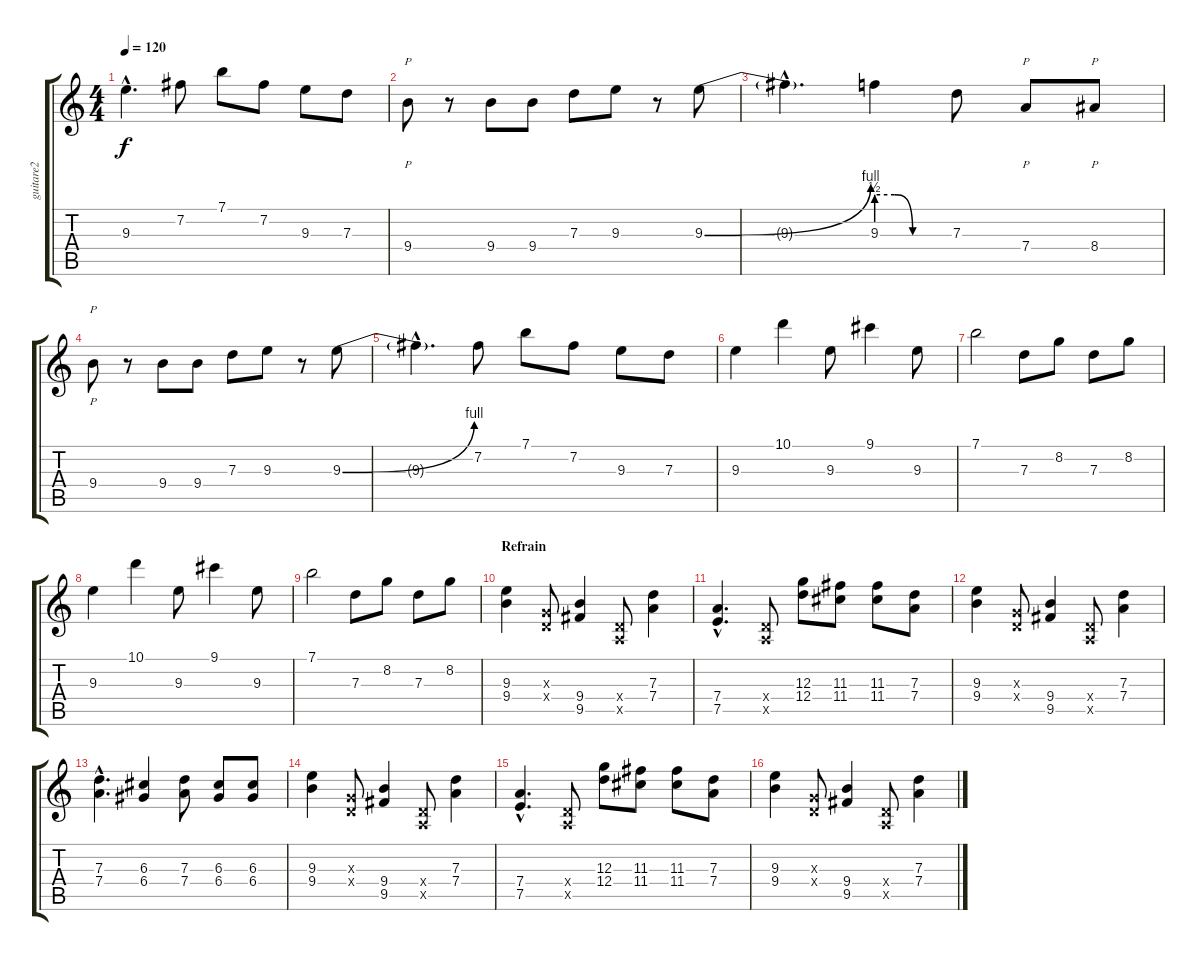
\track ("guitare2" "guitare2") {instrument overdrivenguitar}
\staff {score tabs}
\tuning (E4 B3 G3 D3 A2 E2) {hide}
\ts (4 4)
\tempo 120
\clef g2
\ks c
9.3{hac t}.4{d dy f} 7.2.8 7.1.8 7.2.8 9.3.8 7.3.8 |
9.4.8{p} r.8 9.4.8 9.4.8 7.3.8 9.3.8 r.8 9.3{be (bend 0 0 60 4)}.8 |
9.3{hac t}.4{d} 9.3{be (custom 0 2 15 2 30 0 60 0)}.4 7.3.8 7.4.8{p} 8.4.8{p} |
9.4.8{p} r.8 9.4.8 9.4.8 7.3.8 9.3.8 r.8 9.3{be (bend 0 0 60 4)}.8 |
9.3{hac t}.4{d} 7.2.8 7.1.8 7.2.8 9.3.8 7.3.8 |
9.3.4 10.1.4 9.3.8 9.1.4 9.3.8 |
7.1.2 7.3.8 8.2.8 7.3.8 8.2.8 |
9.3.4 10.1.4 9.3.8 9.1.4 9.3.8 |
7.1.2 7.3.8 8.2.8 7.3.8 8.2.8 |
\section ("" "Refrain")
(9.3 9.4).4 (0.3{x} 0.4{x}).8 (9.4 9.5).4 (0.4{x} 0.5{x}).8 (7.3 7.4).4 |
(7.4{hac} 7.5{hac}).4{d} (0.4{x} 0.5{x}).8 (12.3 12.4).8 (11.3 11.4).8 (11.3 11.4).8 (7.3 7.4).8 |
(9.3 9.4).4 (0.3{x} 0.4{x}).8 (9.4 9.5).4 (0.4{x} 0.5{x}).8 (7.3 7.4).4 |
(7.3{hac} 7.4{hac}).4{d} (6.3 6.4).4 (7.3 7.4).8 (6.3 6.4).8 (6.3 6.4).8 |
(9.3 9.4).4 (0.3{x} 0.4{x}).8 (9.4 9.5).4 (0.4{x} 0.5{x}).8 (7.3 7.4).4 |
(7.4{hac} 7.5{hac}).4{d} (0.4{x} 0.5{x}).8 (12.3 12.4).8 (11.3 11.4).8 (11.3 11.4).8 (7.3 7.4).8 |
(9.3 9.4).4 (0.3{x} 0.4{x}).8 (9.4 9.5).4 (0.4{x} 0.5{x}).8 (7.3 7.4).4
